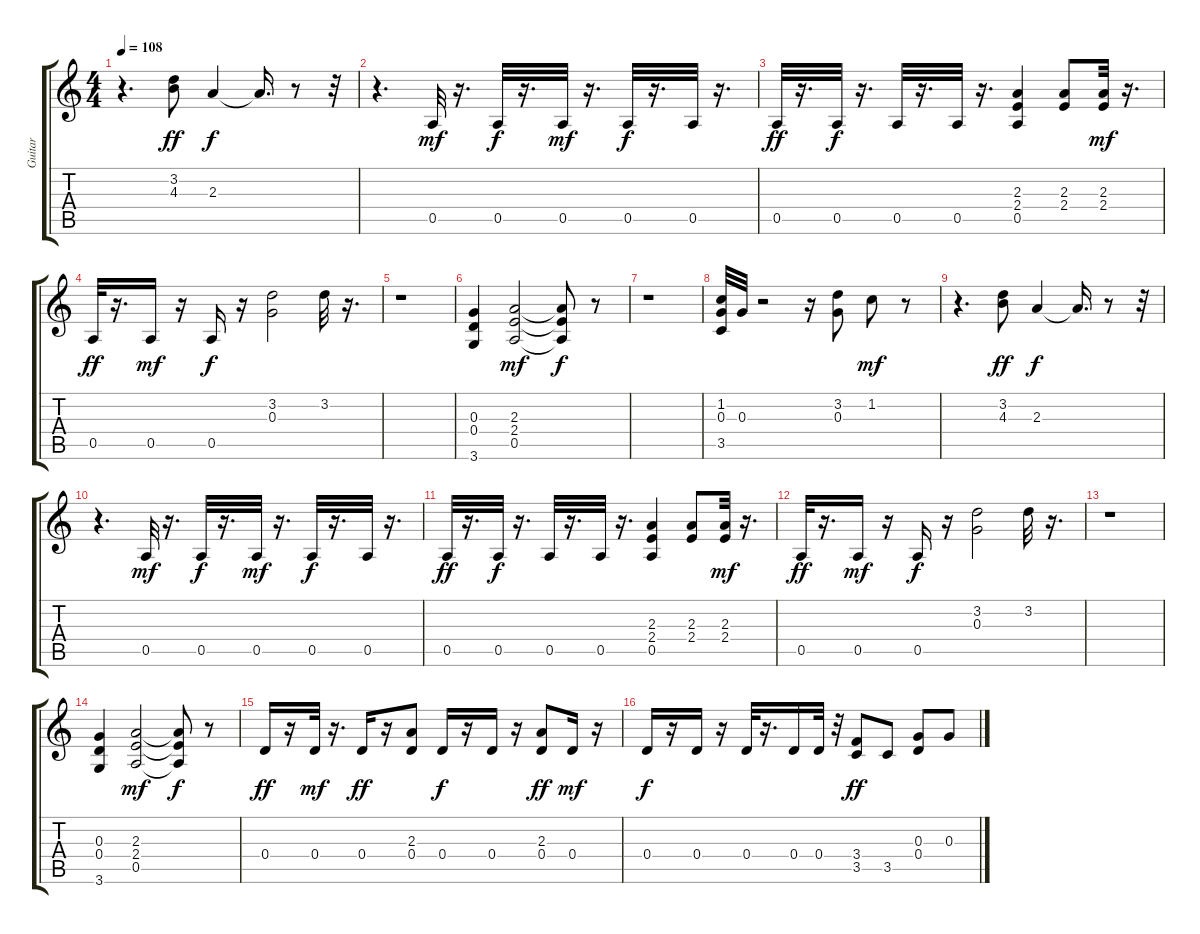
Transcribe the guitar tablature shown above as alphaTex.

\track ("Guitar" "Guitar") {instrument distortionguitar}
\staff {score tabs}
\tuning (E4 B3 G3 D3 A2 E2) {hide}
\ts (4 4)
\tempo 108
\clef g2
\ks c
r.4{d dy mf} (3.2 4.3).8{dy ff} 2.3.4{dy f} 2.3{t}.16{d} r.8 r.32 |
r.4{d} 0.5.32{dy mf} r.16{d} 0.5.32{dy f} r.16{d} 0.5.32{dy mf} r.16{d} 0.5.32{dy f} r.16{d} 0.5.32 r.16{d} |
0.5.32{dy ff} r.16{d} 0.5.32{dy f} r.16{d} 0.5.32 r.16{d} 0.5.32 r.16{d} (2.3 2.4 0.5).4 (2.3 2.4).8 (2.3 2.4).32{dy mf} r.16{d} |
0.5.32{dy ff} r.16{d} 0.5.16{dy mf} r.16 0.5.16{dy f} r.16 (3.2 0.3).2 3.2.32 r.16{d} |
r.1 |
(0.3 0.4 3.6).4 (2.3 2.4 0.5).2{dy mf} (2.3{t} 2.4{t} 0.5{t}).8{dy f} r.8 |
r.1 |
(1.2 0.3 3.5).32 0.3.32 r.2 r.16 (3.2 0.3).8 1.2.8{dy mf} r.8 |
r.4{d} (3.2 4.3).8{dy ff} 2.3.4{dy f} 2.3{t}.16{d} r.8 r.32 |
r.4{d} 0.5.32{dy mf} r.16{d} 0.5.32{dy f} r.16{d} 0.5.32{dy mf} r.16{d} 0.5.32{dy f} r.16{d} 0.5.32 r.16{d} |
0.5.32{dy ff} r.16{d} 0.5.32{dy f} r.16{d} 0.5.32 r.16{d} 0.5.32 r.16{d} (2.3 2.4 0.5).4 (2.3 2.4).8 (2.3 2.4).32{dy mf} r.16{d} |
0.5.32{dy ff} r.16{d} 0.5.16{dy mf} r.16 0.5.16{dy f} r.16 (3.2 0.3).2 3.2.32 r.16{d} |
r.1 |
(0.3 0.4 3.6).4 (2.3 2.4 0.5).2{dy mf} (2.3{t} 2.4{t} 0.5{t}).8{dy f} r.8 |
0.4.16{dy ff} r.16 0.4.32{dy mf} r.16{d} 0.4.16{dy ff} r.16 (2.3 0.4).8 0.4.16{dy f} r.16 0.4.16 r.16 (2.3 0.4).8{dy ff} 0.4.16{dy mf} r.16 |
0.4.16{dy f} r.16 0.4.16 r.16 0.4.32 r.16{d} 0.4.16 0.4.32 r.32 (3.4 3.5).8{dy ff} 3.5.8 (0.3 0.4).8 0.3.8
